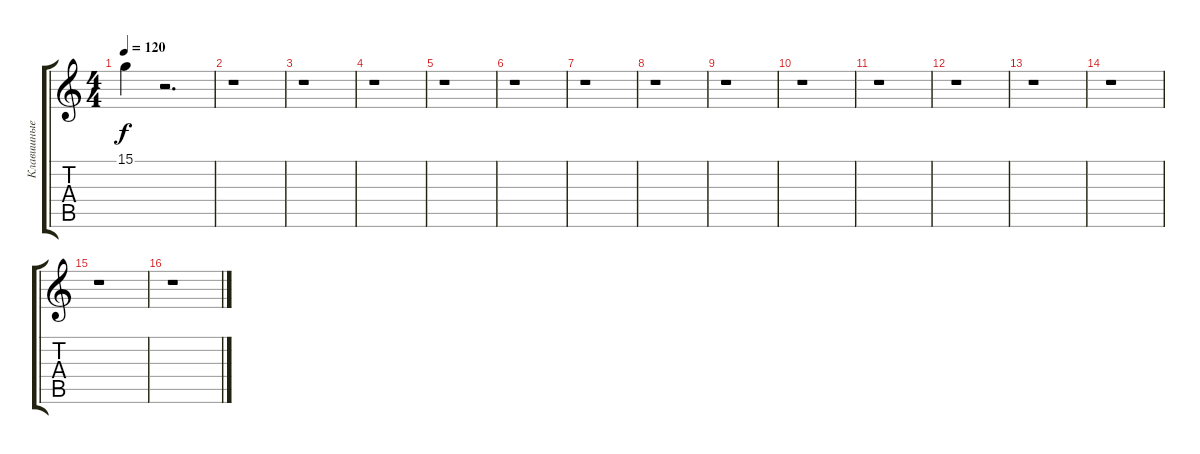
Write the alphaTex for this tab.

\track ("Клавишные 2" "Клавишные ") {instrument synthstrings1}
\staff {score tabs}
\tuning (E4 B3 G3 D3 A2 E2) {hide}
\ts (4 4)
\tempo 120
\clef g2
\ks c
15.1{t}.4{dy f} r.2{d} |
r.1 |
r.1 |
r.1 |
r.1 |
r.1 |
r.1 |
r.1 |
r.1 |
r.1 |
r.1 |
r.1 |
r.1 |
r.1 |
r.1 |
r.1
